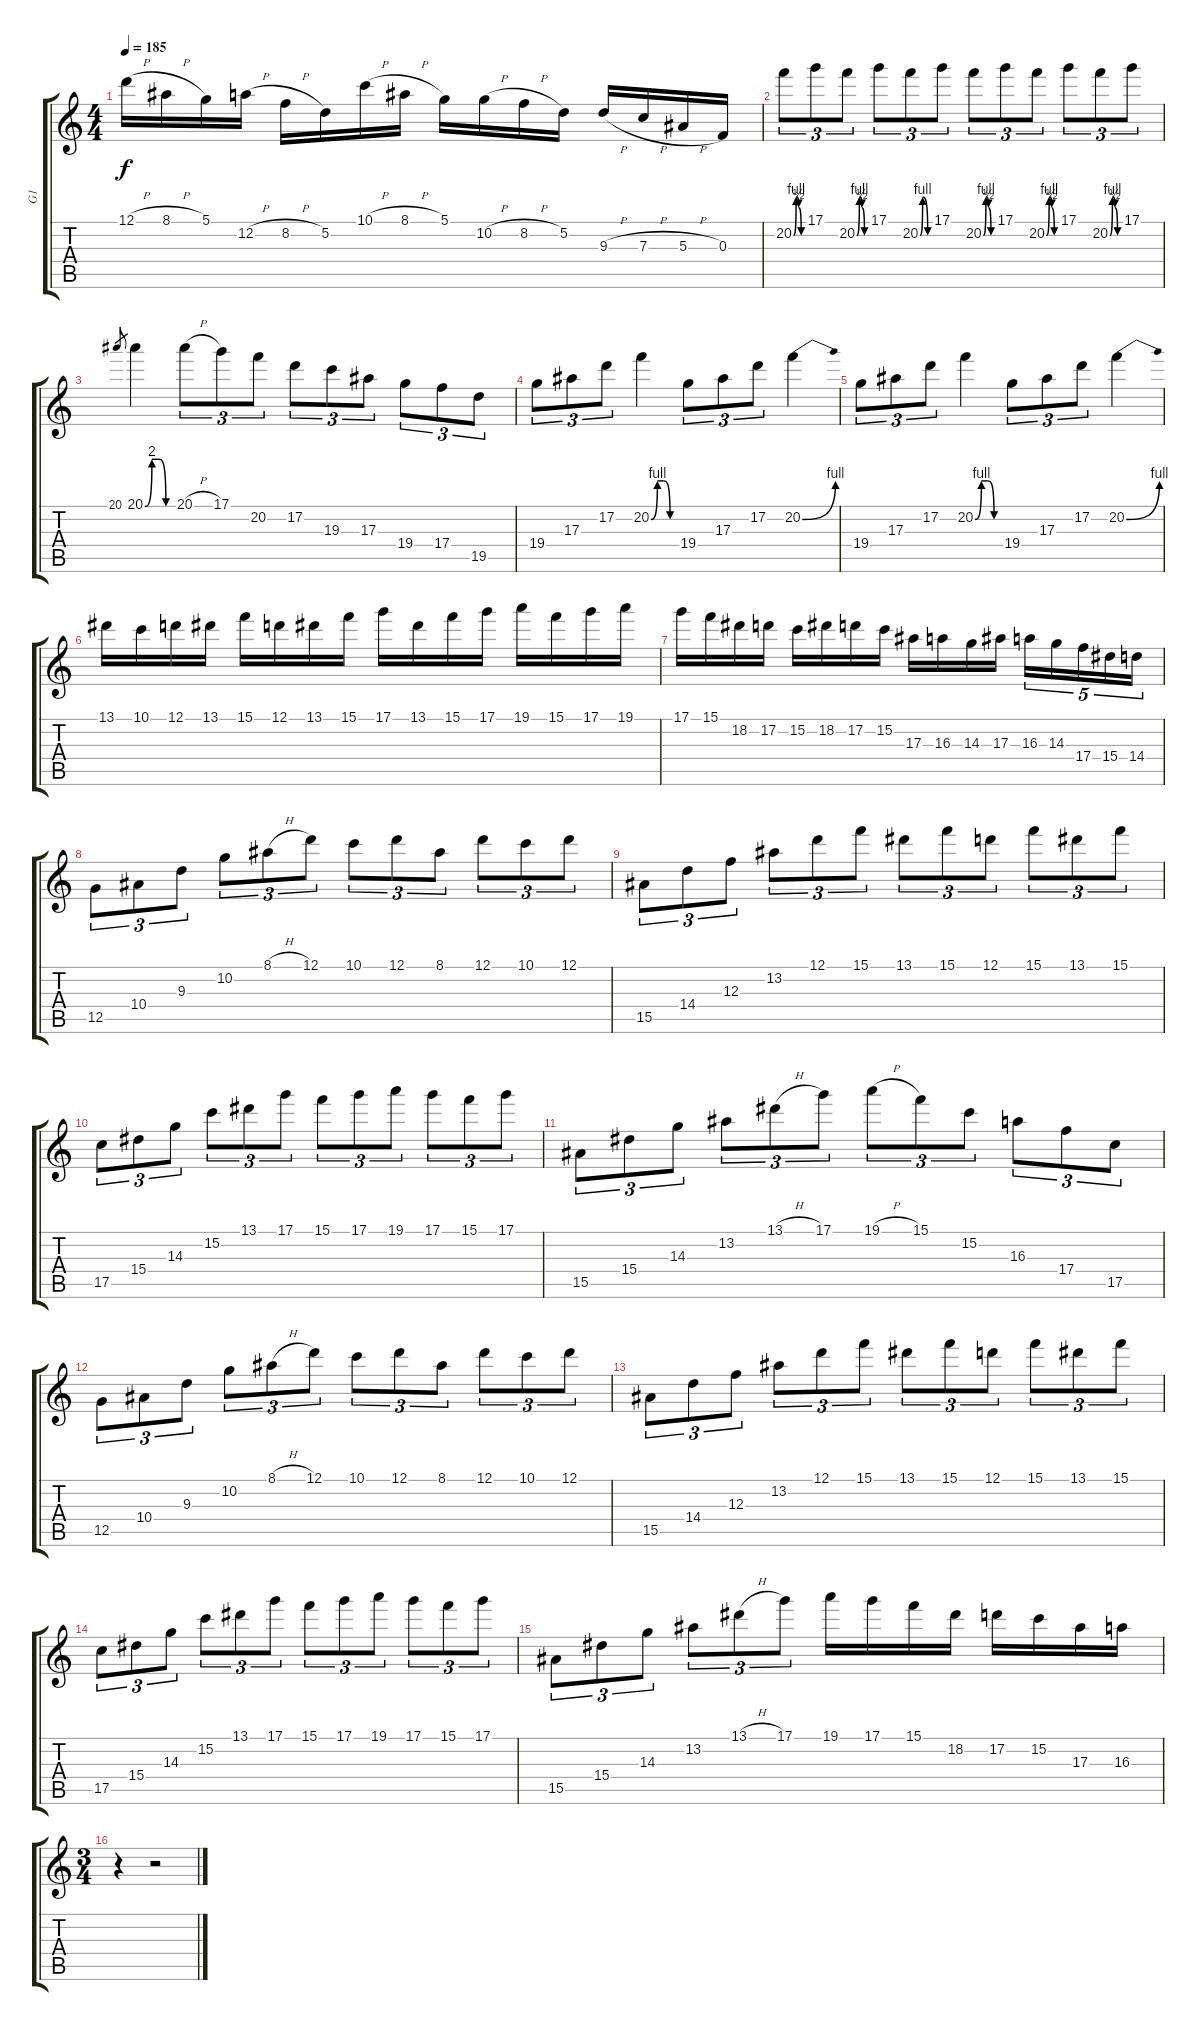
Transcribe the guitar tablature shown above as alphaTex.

\track ("G1" "G1") {instrument distortionguitar}
\staff {score tabs}
\tuning (D4 A3 F3 C3 G2 D2) {hide}
\ts (4 4)
\tempo 185
\clef g2
\ks c
12.1{h}.16{dy f} 8.1{h}.16 5.1.16 12.2{h}.16 8.2{h}.16 5.2.16 10.1{h}.16 8.1{h}.16 5.1.16 10.2{h}.16 8.2{h}.16 5.2.16 9.3{h}.16 7.3{h}.16 5.3{h}.16 0.3.16 |
20.2{be (custom 0 0 15 4 30 2 45 0 60 0)}.8{tu (3 2)} 17.1.8{tu (3 2)} 20.2{be (custom 0 0 15 4 30 2 45 0 60 0)}.8{tu (3 2)} 17.1.8{tu (3 2)} 20.2{be (custom 0 0 15 4 45 0 60 0)}.8{tu (3 2)} 17.1.8{tu (3 2)} 20.2{be (custom 0 0 15 4 30 2 45 0 60 0)}.8{tu (3 2)} 17.1.8{tu (3 2)} 20.2{be (custom 0 0 15 4 30 2 45 0 60 0)}.8{tu (3 2)} 17.1.8{tu (3 2)} 20.2{be (custom 0 0 15 4 30 2 45 0 60 0)}.8{tu (3 2)} 17.1.8{tu (3 2)} |
20.1.8{gr} 20.1{be (custom 0 0 15 8 30 8 45 0 60 0)}.4 20.1{h}.8{tu (3 2)} 17.1.8{tu (3 2)} 20.2.8{tu (3 2)} 17.2.8{tu (3 2)} 19.3.8{tu (3 2)} 17.3.8{tu (3 2)} 19.4.8{tu (3 2)} 17.4.8{tu (3 2)} 19.5.8{tu (3 2)} |
19.4.8{tu (3 2)} 17.3.8{tu (3 2)} 17.2.8{tu (3 2)} 20.2{be (custom 0 0 15 4 30 4 45 0 60 0)}.4 19.4.8{tu (3 2)} 17.3.8{tu (3 2)} 17.2.8{tu (3 2)} 20.2{be (bend 0 0 60 4)}.4 |
19.4.8{tu (3 2)} 17.3.8{tu (3 2)} 17.2.8{tu (3 2)} 20.2{be (custom 0 0 15 4 30 4 45 0 60 0)}.4 19.4.8{tu (3 2)} 17.3.8{tu (3 2)} 17.2.8{tu (3 2)} 20.2{be (bend 0 0 60 4)}.4 |
13.1.16 10.1.16 12.1.16 13.1.16 15.1.16 12.1.16 13.1.16 15.1.16 17.1.16 13.1.16 15.1.16 17.1.16 19.1.16 15.1.16 17.1.16 19.1.16 |
17.1.16 15.1.16 18.2.16 17.2.16 15.2.16 18.2.16 17.2.16 15.2.16 17.3.16 16.3.16 14.3.16 17.3.16 16.3.16{tu (5 4)} 14.3.16{tu (5 4)} 17.4.16{tu (5 4)} 15.4.16{tu (5 4)} 14.4.16{tu (5 4)} |
12.5.8{tu (3 2)} 10.4.8{tu (3 2)} 9.3.8{tu (3 2)} 10.2.8{tu (3 2)} 8.1{h}.8{tu (3 2)} 12.1.8{tu (3 2)} 10.1.8{tu (3 2)} 12.1.8{tu (3 2)} 8.1.8{tu (3 2)} 12.1.8{tu (3 2)} 10.1.8{tu (3 2)} 12.1.8{tu (3 2)} |
15.5.8{tu (3 2)} 14.4.8{tu (3 2)} 12.3.8{tu (3 2)} 13.2.8{tu (3 2)} 12.1.8{tu (3 2)} 15.1.8{tu (3 2)} 13.1.8{tu (3 2)} 15.1.8{tu (3 2)} 12.1.8{tu (3 2)} 15.1.8{tu (3 2)} 13.1.8{tu (3 2)} 15.1.8{tu (3 2)} |
17.5.8{tu (3 2)} 15.4.8{tu (3 2)} 14.3.8{tu (3 2)} 15.2.8{tu (3 2)} 13.1.8{tu (3 2)} 17.1.8{tu (3 2)} 15.1.8{tu (3 2)} 17.1.8{tu (3 2)} 19.1.8{tu (3 2)} 17.1.8{tu (3 2)} 15.1.8{tu (3 2)} 17.1.8{tu (3 2)} |
15.5.8{tu (3 2)} 15.4.8{tu (3 2)} 14.3.8{tu (3 2)} 13.2.8{tu (3 2)} 13.1{h}.8{tu (3 2)} 17.1.8{tu (3 2)} 19.1{h}.8{tu (3 2)} 15.1.8{tu (3 2)} 15.2.8{tu (3 2)} 16.3.8{tu (3 2)} 17.4.8{tu (3 2)} 17.5.8{tu (3 2)} |
12.5.8{tu (3 2)} 10.4.8{tu (3 2)} 9.3.8{tu (3 2)} 10.2.8{tu (3 2)} 8.1{h}.8{tu (3 2)} 12.1.8{tu (3 2)} 10.1.8{tu (3 2)} 12.1.8{tu (3 2)} 8.1.8{tu (3 2)} 12.1.8{tu (3 2)} 10.1.8{tu (3 2)} 12.1.8{tu (3 2)} |
15.5.8{tu (3 2)} 14.4.8{tu (3 2)} 12.3.8{tu (3 2)} 13.2.8{tu (3 2)} 12.1.8{tu (3 2)} 15.1.8{tu (3 2)} 13.1.8{tu (3 2)} 15.1.8{tu (3 2)} 12.1.8{tu (3 2)} 15.1.8{tu (3 2)} 13.1.8{tu (3 2)} 15.1.8{tu (3 2)} |
17.5.8{tu (3 2)} 15.4.8{tu (3 2)} 14.3.8{tu (3 2)} 15.2.8{tu (3 2)} 13.1.8{tu (3 2)} 17.1.8{tu (3 2)} 15.1.8{tu (3 2)} 17.1.8{tu (3 2)} 19.1.8{tu (3 2)} 17.1.8{tu (3 2)} 15.1.8{tu (3 2)} 17.1.8{tu (3 2)} |
15.5.8{tu (3 2)} 15.4.8{tu (3 2)} 14.3.8{tu (3 2)} 13.2.8{tu (3 2)} 13.1{h}.8{tu (3 2)} 17.1.8{tu (3 2)} 19.1.16 17.1.16 15.1.16 18.2.16 17.2.16 15.2.16 17.3.16 16.3.16 |
\ts (3 4)
r.4 r.2
